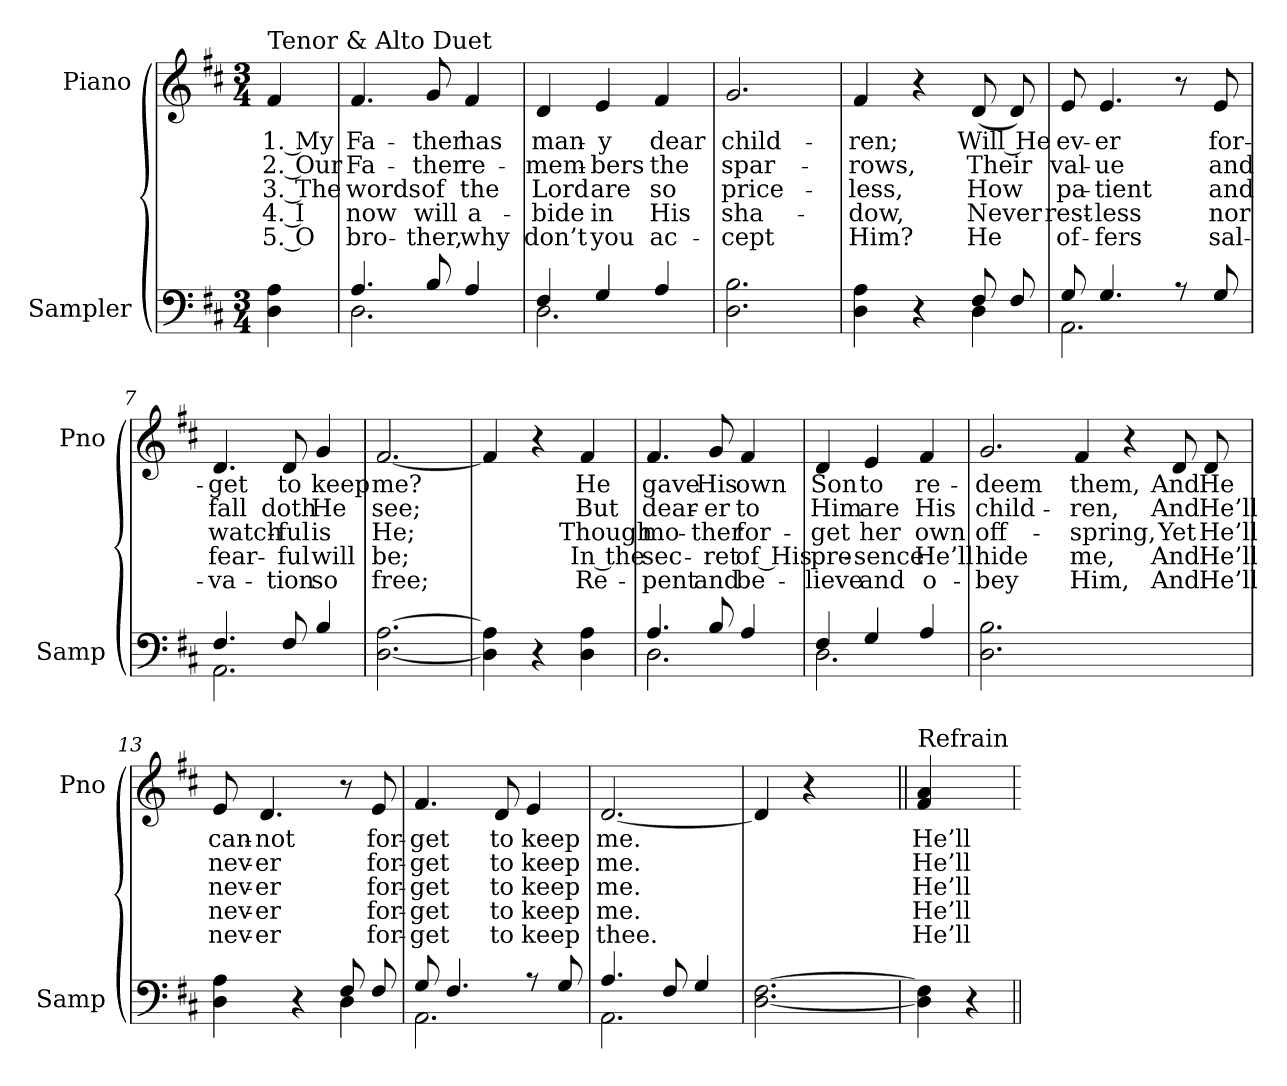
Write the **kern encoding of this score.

**kern	**kern	**text	**text	**text	**text	**text
*part2	*part1	*part1	*part1	*part1	*part1	*part1
*staff2	*staff1	*staff1	*staff1	*staff1	*staff1	*staff1
*I"Sampler	*I"Piano	*	*	*	*	*
*I'Samp	*I'Pno	*	*	*	*	*
*clefF4	*clefG2	*	*	*	*	*
*k[f#c#]	*k[f#c#]	*	*	*	*	*
*D:	*D:	*	*	*	*	*
*M3/4	*M3/4	*	*	*	*	*
=1	=1	=1	=1	=1	=1	=1
!	!LO:TX:t=Tenor & Alto Duet	!	!	!	!	!
4D 4A	4f#	1. My	2. Our	3. The	4. I	5. O
=2	=2	=2	=2	=2	=2	=2
*^	*	*	*	*	*	*
4.A/	2.D	4.f#	Fa-	Fa-	words	now	bro-
8B/	.	8g	-ther	-ther	of	will	-ther,
4A/	.	4f#	has	re-	the	a-	why
=3	=3	=3	=3	=3	=3	=3	=3
4F#/	2.D	4d	man-	-mem-	Lord	-bide	don’t
4G/	.	4e	-y	-bers	are	in	you
4A/	.	4f#	dear	the	so	His	ac-
*v	*v	*	*	*	*	*	*
=4	=4	=4	=4	=4	=4	=4
2.D 2.B	2.g	child-	spar-	price-	sha-	-cept
=5	=5	=5	=5	=5	=5	=5
*^	*	*	*	*	*	*
4D 4A	2ryy	4f#	-ren;	-rows,	-less,	-dow,	Him?
4r	.	4r	.	.	.	.	.
8F#/	4D	(8d	Will He	Their	How	Never	He
8F#/	.	8d)	.	.	.	.	.
=6	=6	=6	=6	=6	=6	=6	=6
8G/	2.AA	8e	ev-	val-	pa-	rest-	of-
4.G/	.	4.e	-er	-ue	-tient	-less	-fers
8r	.	8r	.	.	.	.	.
8G/	.	8e	for-	and	and	nor	sal-
=7	=7	=7	=7	=7	=7	=7	=7
4.F#/	2.AA	4.d	-get	fall	watch-	fear-	-va-
8F#/	.	8d	to	doth	-ful	-ful	-tion
4B/	.	4g	keep	He	is	will	so
*v	*v	*	*	*	*	*	*
=8	=8	=8	=8	=8	=8	=8
[2.D [2.A	[2.f#	me?	see;	He;	be;	free;
=9	=9	=9	=9	=9	=9	=9
4D] 4A]	4f#]	.	.	.	.	.
4r	4r	.	.	.	.	.
4D 4A	4f#	He	But	Though	In the	Re-
=10	=10	=10	=10	=10	=10	=10
*^	*	*	*	*	*	*
4.A/	2.D	4.f#	gave	dear-	mo-	sec-	-pent
8B/	.	8g	His	-er	-ther	-ret	and
4A/	.	4f#	own	to	for-	of His	be-
=11	=11	=11	=11	=11	=11	=11	=11
4F#/	2.D	4d	Son	Him	-get	pre-	-lieve
4G	.	4e	to	are	her	-sence	and
4A	.	4f#	re-	His	own	He’ll	o-
*v	*v	*	*	*	*	*	*
=12	=12	=12	=12	=12	=12	=12
2.D 2.B	2.g	-deem	child-	off-	hide	-bey
2.ryy	4f#	them,	-ren,	-spring,	me,	Him,
.	4r	.	.	.	.	.
.	8d	And	And	Yet	And	And
.	8d	He	He’ll	He’ll	He’ll	He’ll
=13	=13	=13	=13	=13	=13	=13
*^	*	*	*	*	*	*
4D 4A	2ryy	8e	can-	nev-	nev-	nev-	nev-
.	.	4.d	-not	-er	-er	-er	-er
4r	.	.	.	.	.	.	.
8F#/	4D	8r	.	.	.	.	.
8F#/	.	8e	for-	for-	for-	for-	for-
=14	=14	=14	=14	=14	=14	=14	=14
8G/	2.AA	4.f#	-get	-get	-get	-get	-get
4.F#/	.	.	.	.	.	.	.
.	.	8d	to	to	to	to	to
8r	.	4e	keep	keep	keep	keep	keep
8G/	.	.	.	.	.	.	.
=15	=15	=15	=15	=15	=15	=15	=15
4.A/	2.AA	[2.d	me.	me.	me.	me.	thee.
8F#/	.	.	.	.	.	.	.
4G	.	.	.	.	.	.	.
*v	*v	*	*	*	*	*	*
=16	=16	=16	=16	=16	=16	=16
[2.D [2.F#	4d]	.	.	.	.	.
.	4r	.	.	.	.	.
.	4ryy	.	.	.	.	.
=17	=17||	=17||	=17||	=17||	=17||	=17||
!	!LO:TX:t=Refrain	!	!	!	!	!
4D] 4F#]	4f# 4a	He’ll	He’ll	He’ll	He’ll	He’ll
4r	4ryy	.	.	.	.	.
=||	=	=	=	=	=	=
*-	*-	*-	*-	*-	*-	*-
